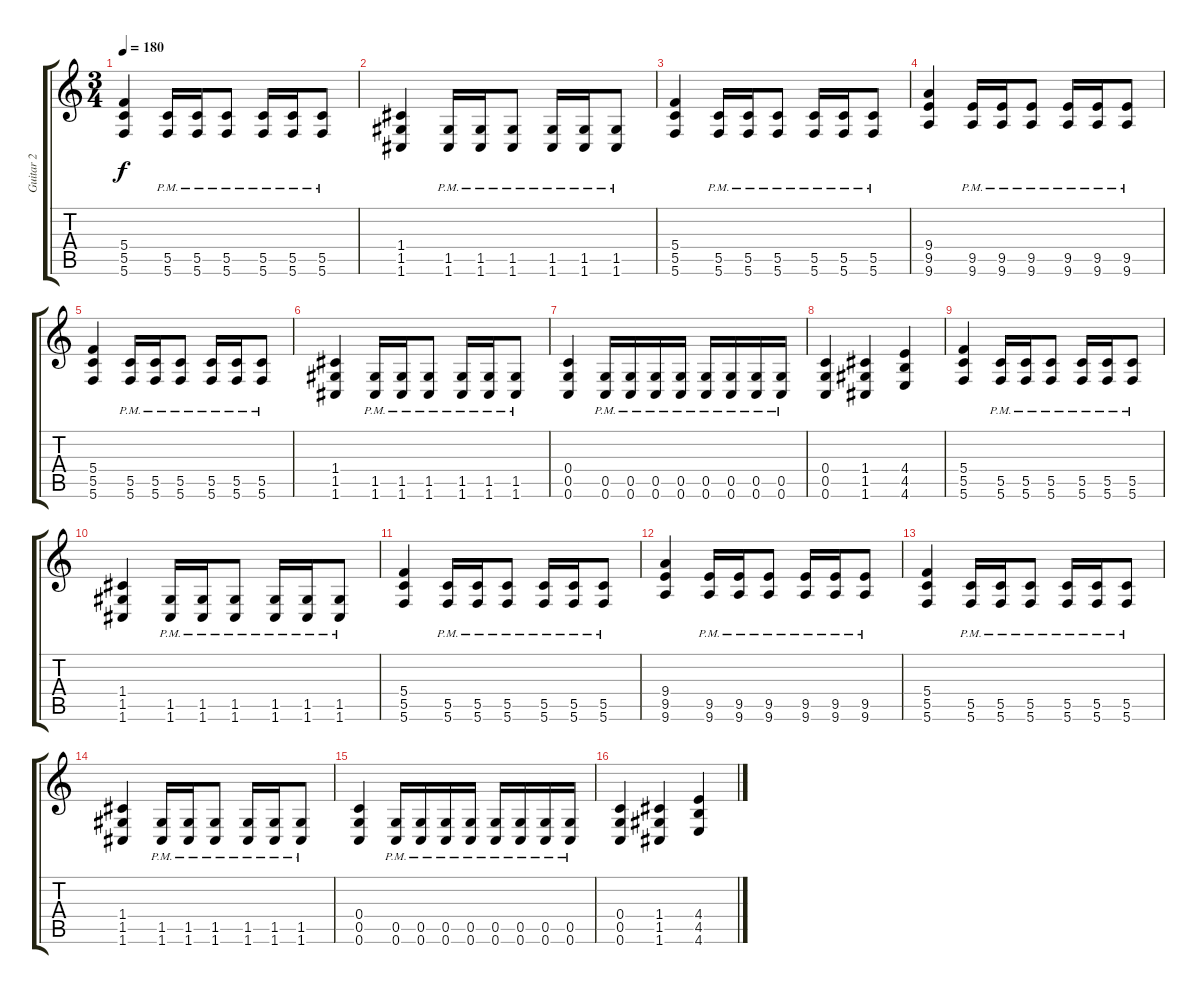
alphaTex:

\track ("Guitar 2" "Guitar 2") {instrument distortionguitar}
\staff {score tabs}
\tuning (D4 A3 F3 C3 G2 C2) {hide}
\ts (3 4)
\tempo 180
\clef g2
\ks c
(5.4 5.5 5.6).4{dy f} (5.5{pm} 5.6{pm}).16 (5.5{pm} 5.6{pm}).16 (5.5{pm} 5.6{pm}).8 (5.5{pm} 5.6{pm}).16 (5.5{pm} 5.6{pm}).16 (5.5{pm} 5.6{pm}).8 |
(1.4 1.5 1.6).4 (1.5{pm} 1.6{pm}).16 (1.5{pm} 1.6{pm}).16 (1.5{pm} 1.6{pm}).8 (1.5{pm} 1.6{pm}).16 (1.5{pm} 1.6{pm}).16 (1.5{pm} 1.6{pm}).8 |
(5.4 5.5 5.6).4 (5.5{pm} 5.6{pm}).16 (5.5{pm} 5.6{pm}).16 (5.5{pm} 5.6{pm}).8 (5.5{pm} 5.6{pm}).16 (5.5{pm} 5.6{pm}).16 (5.5{pm} 5.6{pm}).8 |
(9.4 9.5 9.6).4 (9.5{pm} 9.6{pm}).16 (9.5{pm} 9.6{pm}).16 (9.5{pm} 9.6{pm}).8 (9.5{pm} 9.6{pm}).16 (9.5{pm} 9.6{pm}).16 (9.5{pm} 9.6{pm}).8 |
(5.4 5.5 5.6).4 (5.5{pm} 5.6{pm}).16 (5.5{pm} 5.6{pm}).16 (5.5{pm} 5.6{pm}).8 (5.5{pm} 5.6{pm}).16 (5.5{pm} 5.6{pm}).16 (5.5{pm} 5.6{pm}).8 |
(1.4 1.5 1.6).4 (1.5{pm} 1.6{pm}).16 (1.5{pm} 1.6{pm}).16 (1.5{pm} 1.6{pm}).8 (1.5{pm} 1.6{pm}).16 (1.5{pm} 1.6{pm}).16 (1.5{pm} 1.6{pm}).8 |
(0.4 0.5 0.6).4 (0.5{pm} 0.6{pm}).16 (0.5{pm} 0.6{pm}).16 (0.5{pm} 0.6{pm}).16 (0.5{pm} 0.6{pm}).16 (0.5{pm} 0.6{pm}).16 (0.5{pm} 0.6{pm}).16 (0.5{pm} 0.6{pm}).16 (0.5{pm} 0.6{pm}).16 |
(0.4 0.5 0.6).4 (1.4 1.5 1.6).4 (4.4 4.5 4.6).4 |
(5.4 5.5 5.6).4 (5.5{pm} 5.6{pm}).16 (5.5{pm} 5.6{pm}).16 (5.5{pm} 5.6{pm}).8 (5.5{pm} 5.6{pm}).16 (5.5{pm} 5.6{pm}).16 (5.5{pm} 5.6{pm}).8 |
(1.4 1.5 1.6).4 (1.5{pm} 1.6{pm}).16 (1.5{pm} 1.6{pm}).16 (1.5{pm} 1.6{pm}).8 (1.5{pm} 1.6{pm}).16 (1.5{pm} 1.6{pm}).16 (1.5{pm} 1.6{pm}).8 |
(5.4 5.5 5.6).4 (5.5{pm} 5.6{pm}).16 (5.5{pm} 5.6{pm}).16 (5.5{pm} 5.6{pm}).8 (5.5{pm} 5.6{pm}).16 (5.5{pm} 5.6{pm}).16 (5.5{pm} 5.6{pm}).8 |
(9.4 9.5 9.6).4 (9.5{pm} 9.6{pm}).16 (9.5{pm} 9.6{pm}).16 (9.5{pm} 9.6{pm}).8 (9.5{pm} 9.6{pm}).16 (9.5{pm} 9.6{pm}).16 (9.5{pm} 9.6{pm}).8 |
(5.4 5.5 5.6).4 (5.5{pm} 5.6{pm}).16 (5.5{pm} 5.6{pm}).16 (5.5{pm} 5.6{pm}).8 (5.5{pm} 5.6{pm}).16 (5.5{pm} 5.6{pm}).16 (5.5{pm} 5.6{pm}).8 |
(1.4 1.5 1.6).4 (1.5{pm} 1.6{pm}).16 (1.5{pm} 1.6{pm}).16 (1.5{pm} 1.6{pm}).8 (1.5{pm} 1.6{pm}).16 (1.5{pm} 1.6{pm}).16 (1.5{pm} 1.6{pm}).8 |
(0.4 0.5 0.6).4 (0.5{pm} 0.6{pm}).16 (0.5{pm} 0.6{pm}).16 (0.5{pm} 0.6{pm}).16 (0.5{pm} 0.6{pm}).16 (0.5{pm} 0.6{pm}).16 (0.5{pm} 0.6{pm}).16 (0.5{pm} 0.6{pm}).16 (0.5{pm} 0.6{pm}).16 |
(0.4 0.5 0.6).4 (1.4 1.5 1.6).4 (4.4 4.5 4.6).4
